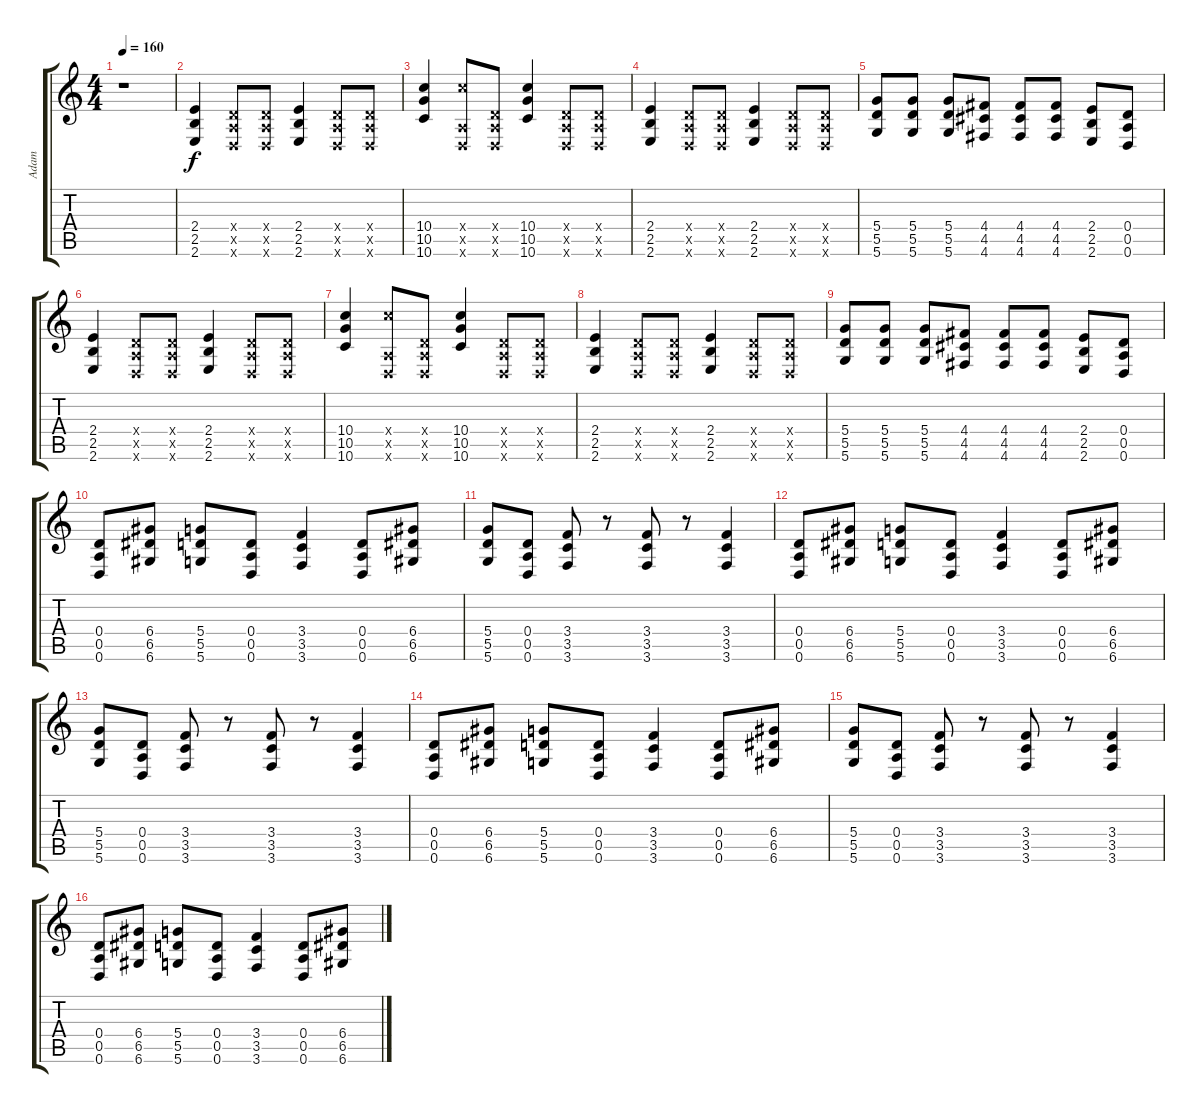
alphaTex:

\track ("Adam" "Adam") {instrument overdrivenguitar}
\staff {score tabs}
\tuning (E4 B3 G3 D3 A2 D2) {hide}
\ts (4 4)
\tempo 160
\clef g2
\ks c
r.1{dy f instrument overdrivenguitar} |
(2.4 2.5 2.6).4 (0.4{x} 0.5{x} 0.6{x}).8 (0.4{x} 0.5{x} 0.6{x}).8 (2.4 2.5 2.6).4 (0.4{x} 0.5{x} 0.6{x}).8 (0.4{x} 0.5{x} 0.6{x}).8 |
(10.4 10.5 10.6).4 (10.4{x} 0.5{x} 0.6{x}).8 (0.4{x} 0.5{x} 0.6{x}).8 (10.4 10.5 10.6).4 (0.4{x} 0.5{x} 0.6{x}).8 (0.4{x} 0.5{x} 0.6{x}).8 |
(2.4 2.5 2.6).4 (0.4{x} 0.5{x} 0.6{x}).8 (0.4{x} 0.5{x} 0.6{x}).8 (2.4 2.5 2.6).4 (0.4{x} 0.5{x} 0.6{x}).8 (0.4{x} 0.5{x} 0.6{x}).8 |
(5.4 5.5 5.6).8 (5.4 5.5 5.6).8 (5.4 5.5 5.6).8 (4.4 4.5 4.6).8 (4.4 4.5 4.6).8 (4.4 4.5 4.6).8 (2.4 2.5 2.6).8 (0.4 0.5 0.6).8 |
(2.4 2.5 2.6).4 (0.4{x} 0.5{x} 0.6{x}).8 (0.4{x} 0.5{x} 0.6{x}).8 (2.4 2.5 2.6).4 (0.4{x} 0.5{x} 0.6{x}).8 (0.4{x} 0.5{x} 0.6{x}).8 |
(10.4 10.5 10.6).4 (10.4{x} 0.5{x} 0.6{x}).8 (0.4{x} 0.5{x} 0.6{x}).8 (10.4 10.5 10.6).4 (0.4{x} 0.5{x} 0.6{x}).8 (0.4{x} 0.5{x} 0.6{x}).8 |
(2.4 2.5 2.6).4 (0.4{x} 0.5{x} 0.6{x}).8 (0.4{x} 0.5{x} 0.6{x}).8 (2.4 2.5 2.6).4 (0.4{x} 0.5{x} 0.6{x}).8 (0.4{x} 0.5{x} 0.6{x}).8 |
(5.4 5.5 5.6).8 (5.4 5.5 5.6).8 (5.4 5.5 5.6).8 (4.4 4.5 4.6).8 (4.4 4.5 4.6).8 (4.4 4.5 4.6).8 (2.4 2.5 2.6).8 (0.4 0.5 0.6).8 |
(0.4 0.5 0.6).8 (6.4 6.5 6.6).8 (5.4 5.5 5.6).8 (0.4 0.5 0.6).8 (3.4 3.5 3.6).4 (0.4 0.5 0.6).8 (6.4 6.5 6.6).8 |
(5.4 5.5 5.6).8 (0.4 0.5 0.6).8 (3.4 3.5 3.6).8 r.8 (3.4 3.5 3.6).8 r.8 (3.4 3.5 3.6).4 |
(0.4 0.5 0.6).8 (6.4 6.5 6.6).8 (5.4 5.5 5.6).8 (0.4 0.5 0.6).8 (3.4 3.5 3.6).4 (0.4 0.5 0.6).8 (6.4 6.5 6.6).8 |
(5.4 5.5 5.6).8 (0.4 0.5 0.6).8 (3.4 3.5 3.6).8 r.8 (3.4 3.5 3.6).8 r.8 (3.4 3.5 3.6).4 |
(0.4 0.5 0.6).8 (6.4 6.5 6.6).8 (5.4 5.5 5.6).8 (0.4 0.5 0.6).8 (3.4 3.5 3.6).4 (0.4 0.5 0.6).8 (6.4 6.5 6.6).8 |
(5.4 5.5 5.6).8 (0.4 0.5 0.6).8 (3.4 3.5 3.6).8 r.8 (3.4 3.5 3.6).8 r.8 (3.4 3.5 3.6).4 |
(0.4 0.5 0.6).8 (6.4 6.5 6.6).8 (5.4 5.5 5.6).8 (0.4 0.5 0.6).8 (3.4 3.5 3.6).4 (0.4 0.5 0.6).8 (6.4 6.5 6.6).8
